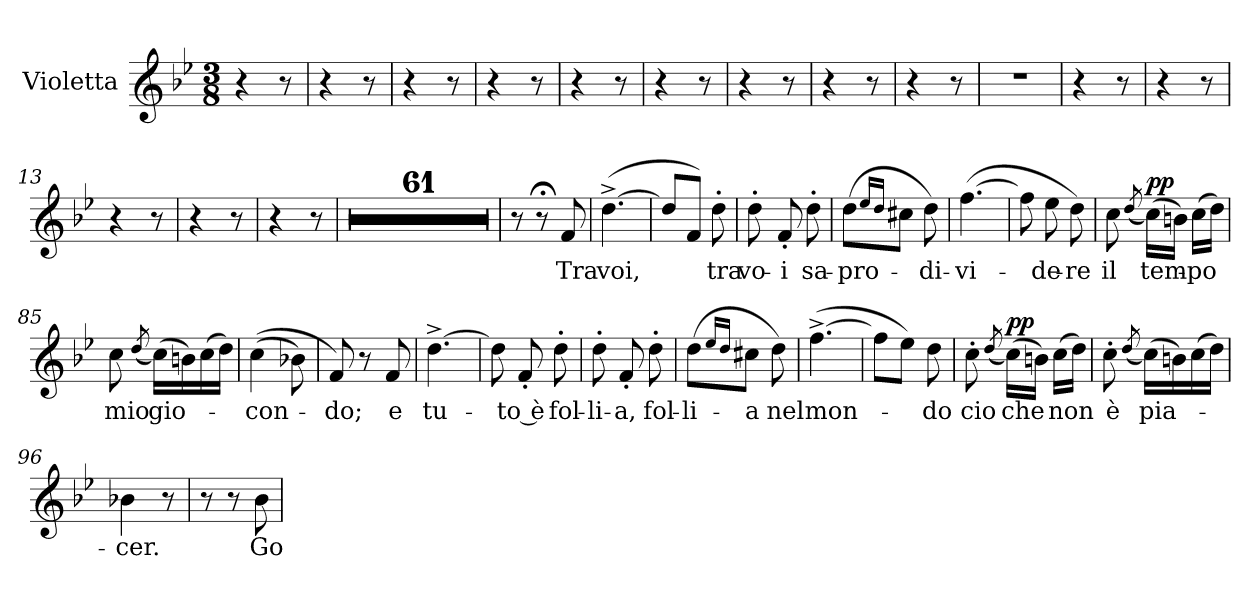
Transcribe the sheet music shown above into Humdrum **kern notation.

**kern	**text	**dynam
*part1	*part1	*part1
*staff1	*staff1	*staff1
*I"Violetta	*	*
*I'Violetta	*	*
*clefG2	*	*
*k[b-e-]	*	*
*M3/8	*	*
=1	=1	=1
4r	.	.
8r	.	.
=2	=2	=2
4r	.	.
8r	.	.
=3	=3	=3
4r	.	.
8r	.	.
=4	=4	=4
4r	.	.
8r	.	.
=5	=5	=5
4r	.	.
8r	.	.
=6	=6	=6
4r	.	.
8r	.	.
=7	=7	=7
4r	.	.
8r	.	.
=8	=8	=8
4r	.	.
8r	.	.
!!LO:LB:g=z
=9	=9	=9
4r	.	.
8r	.	.
=10	=10	=10
4.r	.	.
=11	=11	=11
4r	.	.
8r	.	.
=12	=12	=12
4r	.	.
8r	.	.
=13	=13	=13
4r	.	.
8r	.	.
=14	=14	=14
4r	.	.
8r	.	.
!!LO:LB:g=z
=15	=15	=15
4r	.	.
8r	.	.
=16	=16	=16
4.r	.	.
=17	=17	=17
4.r	.	.
=18	=18	=18
4.r	.	.
=19	=19	=19
4.r	.	.
!!LO:LB:g=z
=20	=20	=20
4.r	.	.
=21	=21	=21
4.r	.	.
=22	=22	=22
4.r	.	.
=23	=23	=23
4.r	.	.
=24	=24	=24
4.r	.	.
=25	=25	=25
4.r	.	.
=26	=26	=26
4.r	.	.
!!LO:PB:g=z
=27	=27	=27
4.r	.	.
=28	=28	=28
4.r	.	.
=29	=29	=29
4.r	.	.
=30	=30	=30
4.r	.	.
=31	=31	=31
4.r	.	.
=32	=32	=32
4.r	.	.
!!LO:LB:g=z
=33	=33	=33
4.r	.	.
=34	=34	=34
4.r	.	.
=35	=35	=35
4.r	.	.
=36	=36	=36
4.r	.	.
=37	=37	=37
4.r	.	.
=38	=38	=38
4.r	.	.
=39	=39	=39
4.r	.	.
!!LO:LB:g=z
=40	=40	=40
4.r	.	.
=41	=41	=41
4.r	.	.
=42	=42	=42
4.r	.	.
=43	=43	=43
4.r	.	.
=44	=44	=44
4.r	.	.
=45	=45	=45
4.r	.	.
!!LO:PB:g=z
=46	=46	=46
4.r	.	.
=47	=47	=47
4.r	.	.
=48	=48	=48
4.r	.	.
=49	=49	=49
4.r	.	.
=50	=50	=50
4.r	.	.
=51	=51	=51
4.r	.	.
=52	=52	=52
4.r	.	.
!!LO:LB:g=z
=53	=53	=53
4.r	.	.
=54	=54	=54
4.r	.	.
=55	=55	=55
4.r	.	.
=56	=56	=56
4.r	.	.
=57	=57	=57
4.r	.	.
=58	=58	=58
4.r	.	.
!!LO:LB:g=z
=59	=59	=59
4.r	.	.
=60	=60	=60
4.r	.	.
=61	=61	=61
4.r	.	.
=62	=62	=62
4.r	.	.
=63	=63	=63
4.r	.	.
=64	=64	=64
4.r	.	.
=65	=65	=65
4.r	.	.
!!LO:PB:g=z
=66	=66	=66
4.r	.	.
=67	=67	=67
4.r	.	.
=68	=68	=68
4.r	.	.
=69	=69	=69
4.r	.	.
=70	=70	=70
4.r	.	.
!!LO:PB:g=z
=71	=71	=71
4.r	.	.
=72	=72	=72
4.r	.	.
=73	=73	=73
4.r	.	.
=74	=74	=74
4.r	.	.
!!LO:LB:g=z
=75	=75	=75
4.r	.	.
=76	=76	=76
4.r	.	.
!!LO:PB:g=z
=77	=77	=77
8r	.	.
8r;<	.	.
8f/	Tra	.
=78	=78	=78
([4.dd^\	-voi,	.
=79	=79	=79
8dd/L]	.	.
8f/J)	.	.
8dd'\	tra	.
=80	=80	=80
8dd'\	vo-	.
8f'/	-i	.
8dd'\	sa-	.
=81	=81	=81
(8dd\L	-pro-	.
16qee-/LL	.	.
16qdd/JJ	.	.
8cc#X\J	.	.
8dd\)	-di-	.
=82	=82	=82
([4.ff\	-vi-	.
=83	=83	=83
8ff\]	.	.
8ee-\	-de-	.
8dd\)	-re	.
!!LO:LB:g=z
=84	=84	=84
8cc\	il	.
(8qdd/	.	.
!	!	!LO:DY:a
(16cc\LL)	tem-	pp
16bn\JJ)	.	.
(16cc\LL	-po	.
16dd\JJ)	.	.
=85	=85	=85
8cc\	mio	.
(8qdd/	.	.
(16cc\LL)	gio-	.
16bn\)	.	.
(16cc\	.	.
16dd\JJ)	.	.
=86	=86	=86
((4cc\	-con-	.
8b-X\)	.	.
=87	=87	=87
8f/)	-do;	.
8r	.	.
8f/	e	.
=88	=88	=88
[4.dd^\	tu-	.
=89	=89	=89
8dd\]	.	.
8f'/	-to è	.
8dd'\	fol-	.
!!LO:LB:g=z
=90	=90	=90
8dd'\	-li-	.
8f'/	-a,	.
8dd'\	fol-	.
=91	=91	=91
(8dd\L	-li-	.
16qee-/LL	.	.
16qdd/JJ	.	.
8cc#X\J	-a	.
8dd\)	nel	.
=92	=92	=92
([4.ff^\	mon-	.
=93	=93	=93
8ff\L]	.	.
8ee-\J)	.	.
8dd\	-do	.
=94	=94	=94
8cc'\	cio	.
(8qdd/	.	.
!	!	!LO:DY:a
(16cc\LL)	che	pp
16bn\JJ)	.	.
(16cc\LL	non	.
16dd\JJ)	.	.
=95	=95	=95
8cc'\	è	.
(8qdd/	.	.
(16cc\LL)	pia-	.
16bn\)	.	.
(16cc\	.	.
16dd\JJ)	.	.
!!LO:PB:g=z
=96	=96	=96
4b-X\	-cer.	.
8r	.	.
=97	=97	=97
8r	.	.
8r	.	.
8b-\	Go-	.
=	=	=
*-	*-	*-
